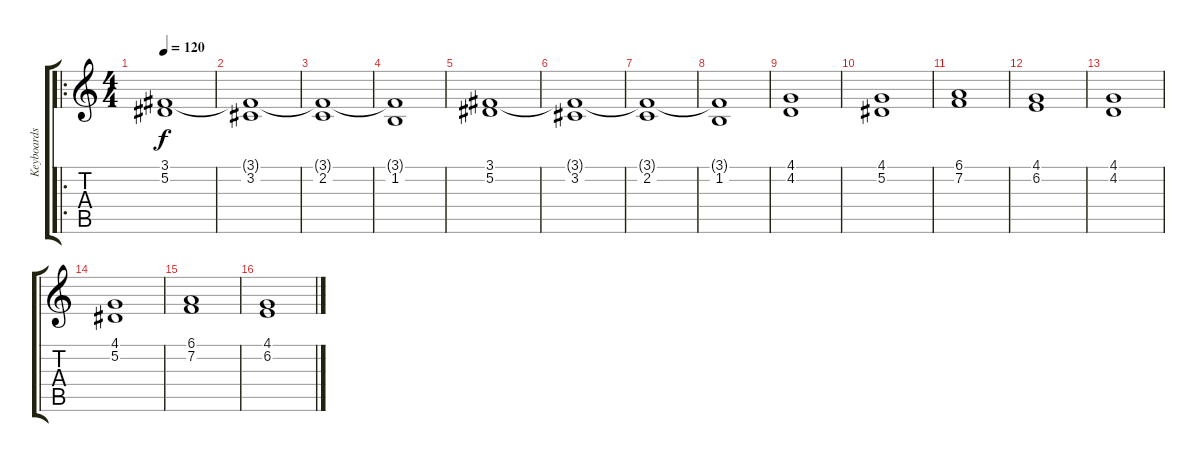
\track ("Keyboards" "Keyboards") {instrument churchorgan}
\staff {score tabs}
\tuning (Eb4 Bb3 Gb3 Db3 Ab2 Eb2) {hide}
\ro
\ts (4 4)
\tempo 120
\clef g2
\ks c
(3.1 5.2).1{dy f volume 6 instrument churchorgan} |
(3.1{t} 3.2).1 |
(3.1{t} 2.2).1 |
(3.1{t} 1.2).1 |
(3.1 5.2).1 |
(3.1{t} 3.2).1 |
(3.1{t} 2.2).1 |
(3.1{t} 1.2).1 |
(4.1 4.2).1{volume 7 instrument pad7halo} |
(4.1 5.2).1{volume 7 instrument pad7halo} |
(6.1 7.2).1{volume 7 instrument pad7halo} |
(4.1 6.2).1{volume 7 instrument pad7halo} |
(4.1 4.2).1{volume 7 instrument pad7halo} |
(4.1 5.2).1{volume 7 instrument pad7halo} |
(6.1 7.2).1{volume 7 instrument pad7halo} |
(4.1 6.2).1{volume 7 instrument pad7halo}
